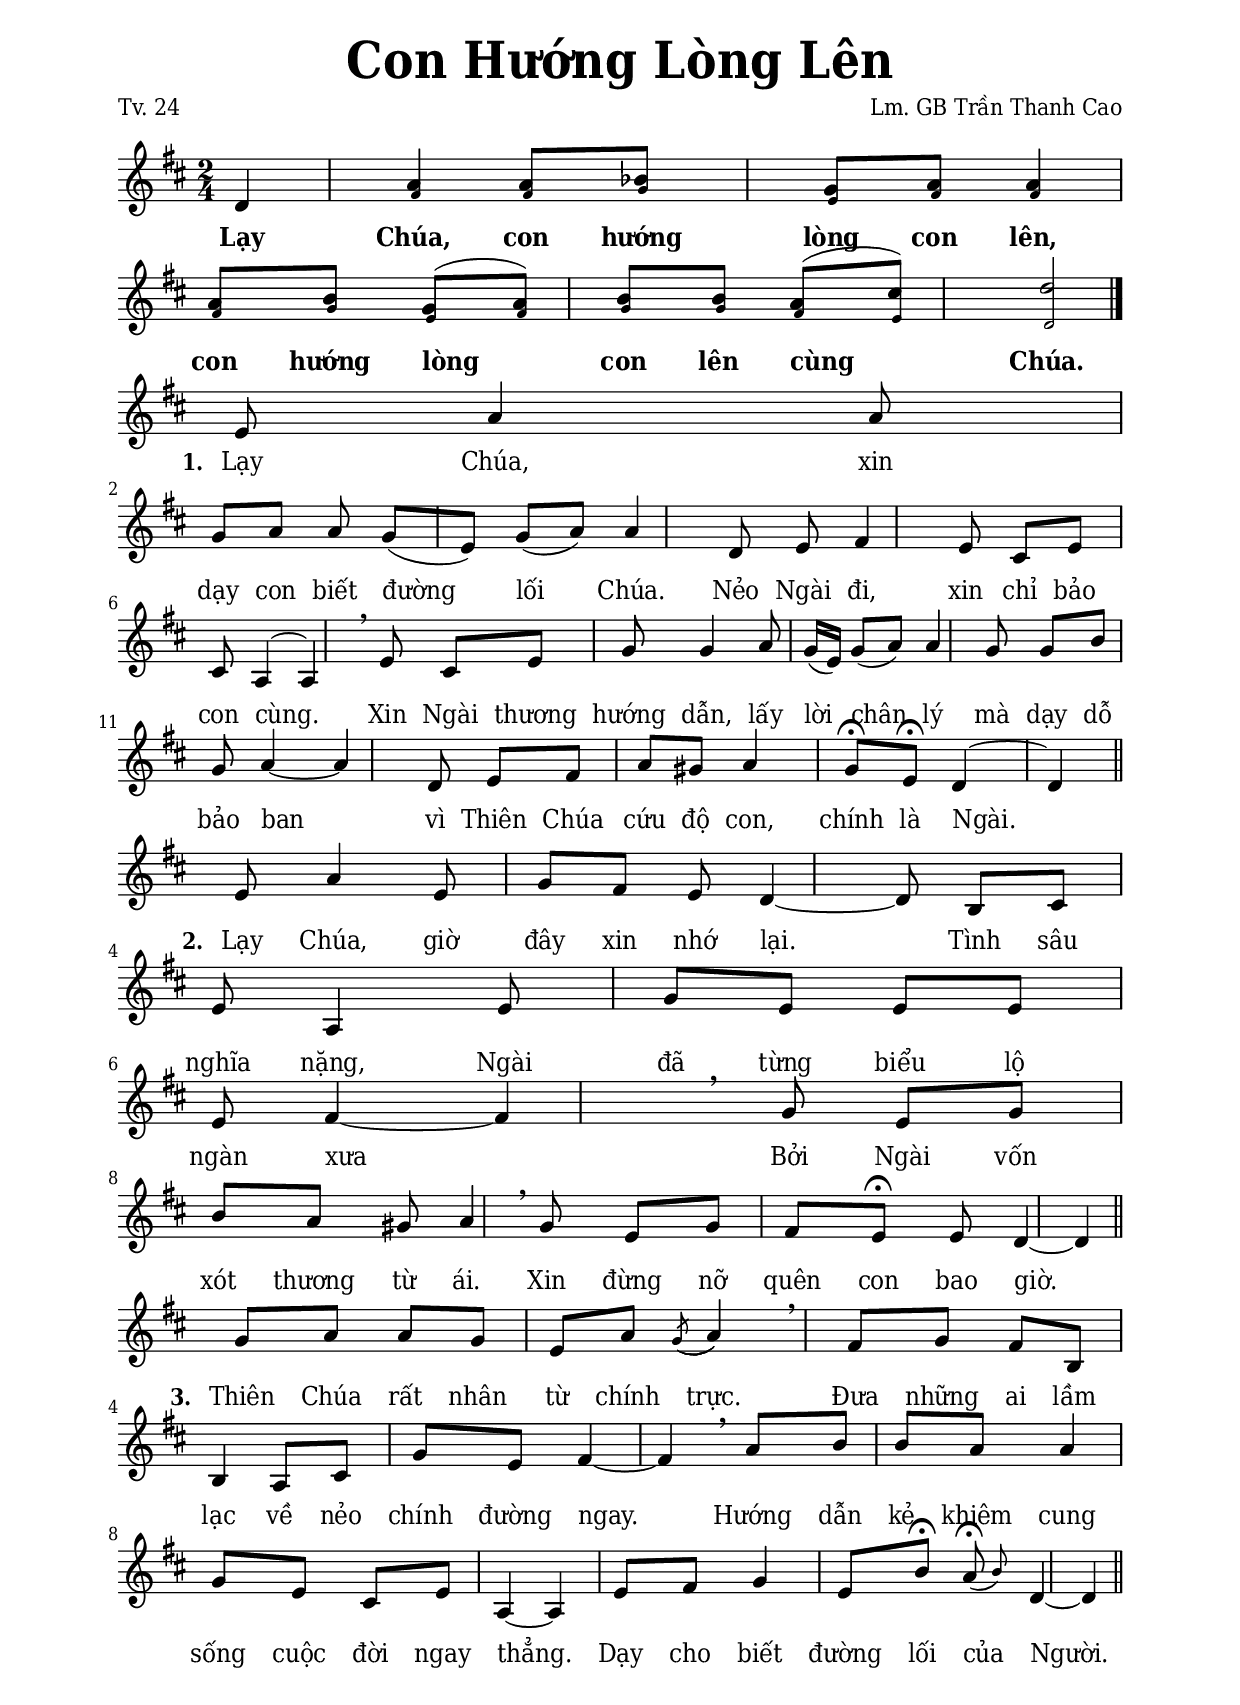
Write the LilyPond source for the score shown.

% Cài đặt chung
\version "2.22.1"
\include "english.ly"

\header {
  title = \markup { \fontsize #3 "Con Hướng Lòng Lên" }
  poet = "Tv. 24"
  composer = "Lm. GB Trần Thanh Cao"
  arranger = " "
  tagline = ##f
}

% Nhạc điệp khúc
nhacDiepKhucSop= \relative c' {
  \partial 4 d4 |
  a' a8 bf |
  g a a4 |
  a8 b g (a) |
  b b a ^(cs) |
  d2 \bar "|."
}

nhacDiepKhucBas = \relative c' {
  \skip 4
  fs4 fs8 g |
  e fs fs4 |
  fs8 g e ^(fs) |
  g g fs (e) |
  d2
}

% Nhạc phiên khúc
nhacPhienKhucMot = \relative c' {
  e8 a4 a8 g a a g ([e]) g ([a]) a4 d,8 e fs4 e8
  cs e cs a4
  \tweak extra-offset #'(0 . 3.5) ^~ a \breathe
  e'8 cs e g g4 a8 g16 ([e]) g8 ([a]) a4
  g8 g b g a4 ~ a d,8 e fs a gs a4
  g8 \fermata e \fermata d4
  \tweak extra-offset #'(0 . 3.2) ^~ d \bar "||"
}

nhacPhienKhucHai = \relative c' {
  e8 a4 e8 g fs e d4 ~ d8 b cs e a,4
  e'8 g e e e e fs4 ~ fs \breathe
  g8 e g
  b a gs a4 \breathe
  g8 e g fs e \fermata e d4
  %\tweak extra-offset #'(0 . 3)
  ~ d \bar "||"
}

nhacPhienKhucBa = \relative c' {
  g'8 a a g e a \acciaccatura g (a4) \breathe
  fs8 g fs b, b4
  a8 cs g' e fs4 ~ fs \breathe
  a8 b b a a4 g8
  e cs e a,4
  %\tweak extra-offset #'(0 . 3) ^(
  ~ a e'8 fs g4
  e8 b' \fermata \afterGrace a \fermata (b) d,4 ~ d \bar "||"
}

% Lời điệp khúc
loiDiepKhuc = \lyricmode {
  Lạy Chúa, con hướng lòng con lên,
  con hướng lòng con lên cùng Chúa.
}

% Lời phiên khúc
loiPhienKhucMot = \lyricmode {
  \set stanza = #"1. "
  Lạy Chúa, xin dạy con biết đường lối Chúa.
  Nẻo Ngài đi, xin chỉ bảo con cùng.
  Xin Ngài thương hướng dẫn, lấy lời chân lý mà dạy dỗ bảo ban
  vì Thiên Chúa cứu độ con, chính là Ngài.
}

loiPhienKhucHai = \lyricmode {
  \set stanza = #"2. "
  Lạy Chúa, giờ đây xin nhớ lại.
  Tình sâu nghĩa nặng, Ngài đã từng biểu lộ ngàn xưa
  Bởi Ngài vốn xót thương từ ái.
  Xin đừng nỡ quên con bao giờ.
}

loiPhienKhucBa = \lyricmode {
  \set stanza = #"3. "
  Thiên Chúa rất nhân từ chính trực.
  Đưa những ai lầm lạc về nẻo chính đường ngay.
  Hướng dẫn kẻ khiêm cung sống cuộc đời ngay thẳng.
  Dạy cho biết đường lối của Người.
}

% Dàn trang
\paper {
  #(set-paper-size "a4")
  top-margin = 10\mm
  bottom-margin = 10\mm
  left-margin = 20\mm
  right-margin = 20\mm
  indent = #0
  #(define fonts
    (make-pango-font-tree
      "Deja Vu Serif Condensed"
      "Deja Vu Serif Condensed"
      "Deja Vu Serif Condensed"
      (/ 20 20)))
  page-count = #1
  system-system-spacing = #'((basic-distance . 12)
                             (minimum-distance . 12.5)
                             (padding . 1))
  score-system-spacing = #'((basic-distance . 12)
                             (minimum-distance . 12.5)
                             (padding . 1))
}

% Thiết lập tông và nhịp
TongNhip = { \key d \major \time 2/4 }

% Đổi kích thước nốt cho bè phụ
notBePhu =
#(define-music-function (font-size music) (number? ly:music?)
   (for-some-music
     (lambda (m)
       (if (music-is-of-type? m 'rhythmic-event)
           (begin
             (set! (ly:music-property m 'tweaks)
                   (cons `(font-size . ,font-size)
                         (ly:music-property m 'tweaks)))
             #t)
           #f))
     music)
   music)

\score {
  \new ChoirStaff <<
    \new Staff = diepKhuc \with {
        \consists "Merge_rests_engraver"
        %\magnifyStaff #(magstep +1)
        printPartCombineTexts = ##f
      }
      <<
      \new Voice \TongNhip \partCombine 
        \nhacDiepKhucSop
        \notBePhu -3 { \nhacDiepKhucBas }
      \new NullVoice = nhacThamChieu \nhacDiepKhucSop
      \new Lyrics \with {
          \override VerticalAxisGroup.
            nonstaff-relatedstaff-spacing.padding = #2
          \override VerticalAxisGroup.
            nonstaff-unrelatedstaff-spacing.padding = #1.5
        }
        \lyricsto nhacThamChieu \loiDiepKhuc
      >>
  >>
  \layout {
    \override Lyrics.LyricText.font-series = #'bold
    %\override Lyrics.LyricText.font-size = #+2
    \override Lyrics.LyricSpace.minimum-distance = #5
    \override Score.BarNumber.break-visibility = ##(#f #f #f)
    \override Score.SpacingSpanner.uniform-stretching = ##t
    \override Score.SpacingSpanner packed-spacing = ##t
  }
}

\score {
  \new ChoirStaff <<
    \new Staff = phienKhuc \with {
        %\magnifyStaff #(magstep +1)
      }
      <<
      \new Voice = beSop {
        \key d \major \time 2/4 \nhacPhienKhucMot
      }
    >>
    \new Lyrics \with {
          \override VerticalAxisGroup.
            nonstaff-relatedstaff-spacing.padding = #1.5
          \override VerticalAxisGroup.
            nonstaff-unrelatedstaff-spacing.padding = #1.5
        }
        \lyricsto beSop \loiPhienKhucMot
  >>
  \layout {
    \override Staff.TimeSignature.transparent = ##t
    %\override Lyrics.LyricText.font-size = #+2
    \override Lyrics.LyricSpace.minimum-distance = #1.5
    \override Score.SpacingSpanner.uniform-stretching = ##t
    %\override Score.SpacingSpanner packed-spacing = ##t
    \set Score.barAlways = ##t
    \set Score.defaultBarType = ""
  } 
}

\score {
  \new ChoirStaff <<
    \new Staff = phienKhuc \with {
        %\magnifyStaff #(magstep +1)
      }
      <<
      \new Voice = beSop {
        \key d \major \time 2/4 \nhacPhienKhucHai
      }
    >>
    \new Lyrics \with {
          \override VerticalAxisGroup.
            nonstaff-relatedstaff-spacing.padding = #1.5
          \override VerticalAxisGroup.
            nonstaff-unrelatedstaff-spacing.padding = #1.5
        }
        \lyricsto beSop \loiPhienKhucHai
  >>
  \layout {
    \override Staff.TimeSignature.transparent = ##t
    %\override Lyrics.LyricText.font-size = #+2
    \override Lyrics.LyricSpace.minimum-distance = #3.5
    \override Score.SpacingSpanner.uniform-stretching = ##t
    \set Score.barAlways = ##t
    \set Score.defaultBarType = ""
  } 
}

\score {
  \new ChoirStaff <<
    \new Staff = phienKhuc \with {
        %\magnifyStaff #(magstep +1)
      }
      <<
      \new Voice = beSop {
        \key d \major \time 2/4 \nhacPhienKhucBa
      }
    >>
    \new Lyrics \with {
          \override VerticalAxisGroup.
            nonstaff-relatedstaff-spacing.padding = #1
          \override VerticalAxisGroup.
            nonstaff-unrelatedstaff-spacing.padding = #1
        }
        \lyricsto beSop \loiPhienKhucBa
  >>
  \layout {
    \override Staff.TimeSignature.transparent = ##t
    %\override Lyrics.LyricText.font-size = #+2
    \override Lyrics.LyricSpace.minimum-distance = #2.5
    \override Score.SpacingSpanner.uniform-stretching = ##t
    \set Score.barAlways = ##t
    \set Score.defaultBarType = ""
  } 
}
